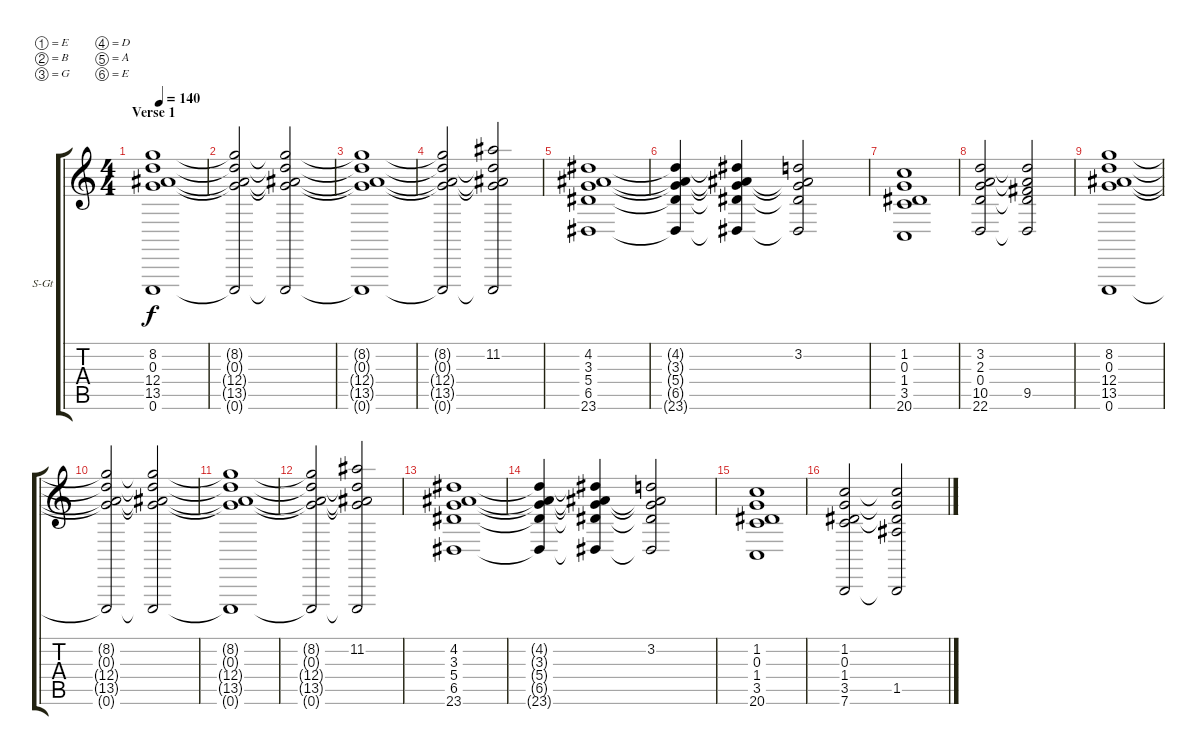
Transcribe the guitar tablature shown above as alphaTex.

\bracketExtendMode groupsimilarinstruments
\firstSystemTrackNameOrientation horizontal
\otherSystemsTrackNameOrientation horizontal
\track ("Piano" "S-Gt") {instrument acousticgrandpiano}
\staff {score tabs}
\tuning (E5 B3 G3 D3 A2 E0)
\displaytranspose 12
\ts (4 4)
\section ("" "Verse 1")
\tempo 140
\clef g2
\ks c
(8.2 0.3 12.4 13.5 0.6).1{dy f} |
(8.2{t} 0.3{t} 12.4{t} 13.5{t} 0.6{t}).2 (8.2{t} 0.3{t} 12.4{t} 13.5{t} 0.6{t}).2 |
(8.2{t} 0.3{t} 12.4{t} 13.5{t} 0.6{t}).1 |
(8.2{t} 0.3{t} 12.4{t} 13.5{t} 0.6{t}).2 (11.2 0.3{t} 12.4{t} 13.5{t} 0.6{t}).2 |
(4.2 3.3 5.4 6.5 23.6).1 |
(4.2{t} 3.3{t} 5.4{t} 6.5{t} 23.6{t}).4 (4.2{t} 3.3{t} 5.4{t} 6.5{t} 23.6{t}).4 (3.2 3.3{t} 5.4{t} 6.5{t} 23.6{t}).2 |
(1.2 0.3 1.4 3.5 20.6).1 |
(3.2 2.3 0.4 10.5 22.6).2 (3.2{t} 2.3{t} 0.4{t} 9.5 22.6{t}).2 |
(8.2 0.3 12.4 13.5 0.6).1 |
(8.2{t} 0.3{t} 12.4{t} 13.5{t} 0.6{t}).2 (8.2{t} 0.3{t} 12.4{t} 13.5{t} 0.6{t}).2 |
(8.2{t} 0.3{t} 12.4{t} 13.5{t} 0.6{t}).1 |
(8.2{t} 0.3{t} 12.4{t} 13.5{t} 0.6{t}).2 (11.2 0.3{t} 12.4{t} 13.5{t} 0.6{t}).2 |
(4.2 3.3 5.4 6.5 23.6).1 |
(4.2{t} 3.3{t} 5.4{t} 6.5{t} 23.6{t}).4 (4.2{t} 3.3{t} 5.4{t} 6.5{t} 23.6{t}).4 (3.2 3.3{t} 5.4{t} 6.5{t} 23.6{t}).2 |
(1.2 0.3 1.4 3.5 20.6).1 |
(1.2 0.3 1.4 3.5 7.6).2 (1.2{t} 0.3{t} 1.4{t} 1.5 7.6{t}).2
